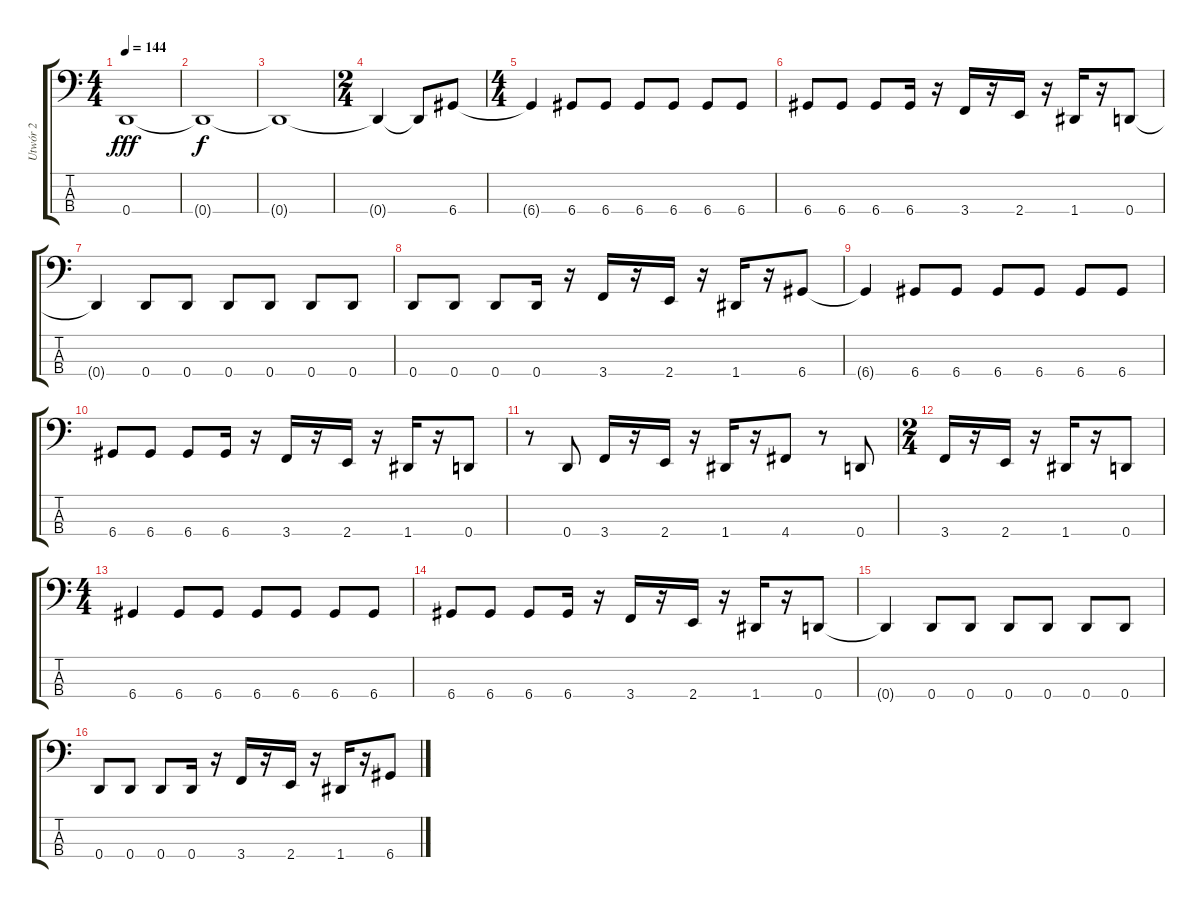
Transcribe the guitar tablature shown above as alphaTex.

\track ("Utwór 2" "Utwór 2") {instrument electricbassfinger}
\staff {score tabs}
\tuning (F2 C2 G1 D1) {hide}
\ts (4 4)
\tempo 144
\clef f4
\ks c
0.4.1{dy fff instrument electricbassfinger} |
0.4{t}.1{dy f} |
0.4{t}.1 |
\ts (2 4)
0.4{t}.4 0.4{t}.8 6.4.8 |
\ts (4 4)
6.4{t}.4 6.4.8 6.4.8 6.4.8 6.4.8 6.4.8 6.4.8 |
6.4.8 6.4.8 6.4.8 6.4.16 r.16 3.4.16 r.16 2.4.16 r.16 1.4.16 r.16 0.4.8 |
0.4{t}.4 0.4.8 0.4.8 0.4.8 0.4.8 0.4.8 0.4.8 |
0.4.8 0.4.8 0.4.8 0.4.16 r.16 3.4.16 r.16 2.4.16 r.16 1.4.16 r.16 6.4.8 |
6.4{t}.4 6.4.8 6.4.8 6.4.8 6.4.8 6.4.8 6.4.8 |
6.4.8 6.4.8 6.4.8 6.4.16 r.16 3.4.16 r.16 2.4.16 r.16 1.4.16 r.16 0.4.8 |
r.8 0.4.8 3.4.16 r.16 2.4.16 r.16 1.4.16 r.16 4.4.8 r.8 0.4.8 |
\ts (2 4)
3.4.16 r.16 2.4.16 r.16 1.4.16 r.16 0.4.8 |
\ts (4 4)
6.4.4 6.4.8 6.4.8 6.4.8 6.4.8 6.4.8 6.4.8 |
6.4.8 6.4.8 6.4.8 6.4.16 r.16 3.4.16 r.16 2.4.16 r.16 1.4.16 r.16 0.4.8 |
0.4{t}.4 0.4.8 0.4.8 0.4.8 0.4.8 0.4.8 0.4.8 |
0.4.8 0.4.8 0.4.8 0.4.16 r.16 3.4.16 r.16 2.4.16 r.16 1.4.16 r.16 6.4.8
